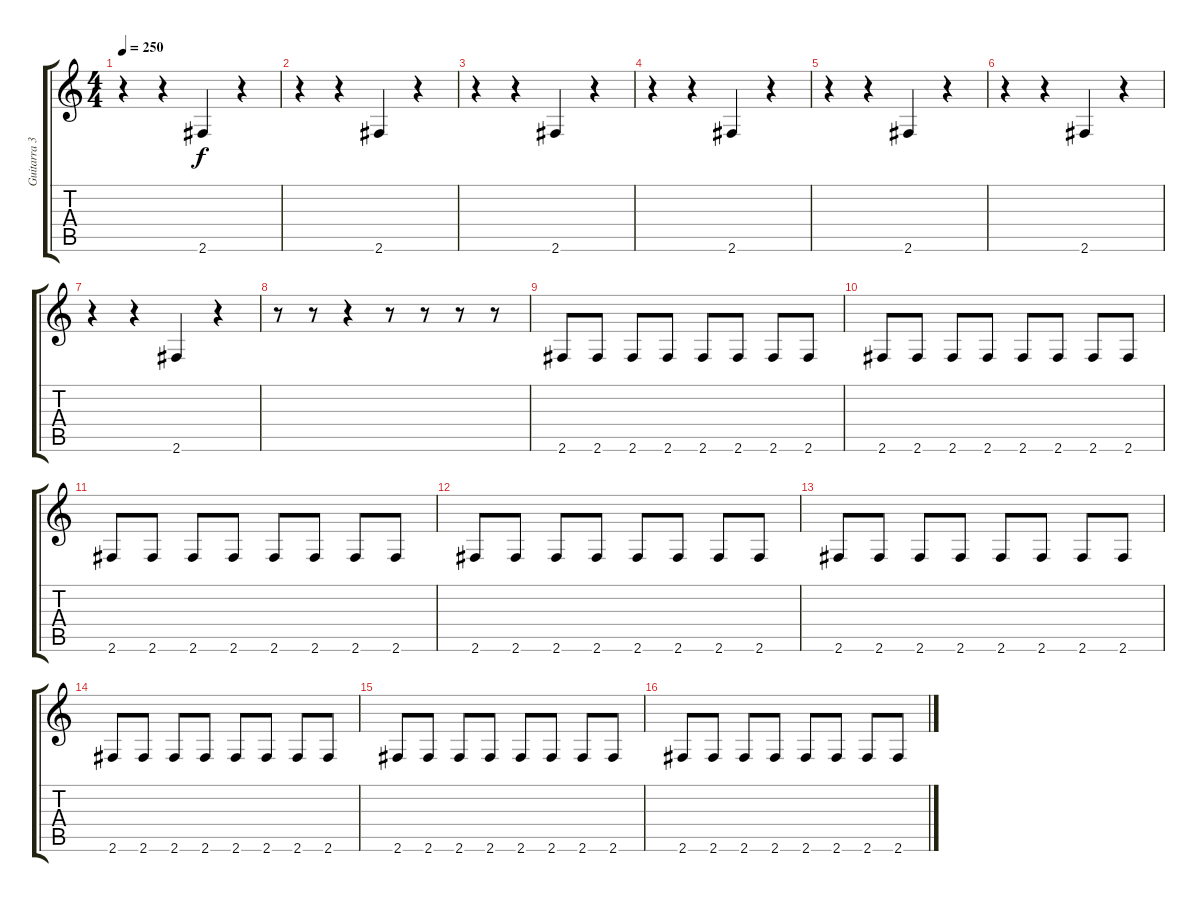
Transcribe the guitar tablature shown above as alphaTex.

\track ("Guitarra 3" "Guitarra 3") {instrument acousticguitarnylon}
\staff {score tabs}
\tuning (E4 B3 G3 D3 A2 E2) {hide}
\ts (4 4)
\tempo 250
\clef g2
\ks c
r.4{dy f} r.4 2.6.4 r.4 |
r.4 r.4 2.6.4 r.4 |
r.4 r.4 2.6.4 r.4 |
r.4 r.4 2.6.4 r.4 |
r.4 r.4 2.6.4 r.4 |
r.4 r.4 2.6.4 r.4 |
r.4 r.4 2.6.4 r.4 |
r.8 r.8 r.4 r.8 r.8 r.8 r.8 |
2.6.8 2.6.8 2.6.8 2.6.8 2.6.8 2.6.8 2.6.8 2.6.8 |
2.6.8 2.6.8 2.6.8 2.6.8 2.6.8 2.6.8 2.6.8 2.6.8 |
2.6.8 2.6.8 2.6.8 2.6.8 2.6.8 2.6.8 2.6.8 2.6.8 |
2.6.8 2.6.8 2.6.8 2.6.8 2.6.8 2.6.8 2.6.8 2.6.8 |
2.6.8 2.6.8 2.6.8 2.6.8 2.6.8 2.6.8 2.6.8 2.6.8 |
2.6.8 2.6.8 2.6.8 2.6.8 2.6.8 2.6.8 2.6.8 2.6.8 |
2.6.8 2.6.8 2.6.8 2.6.8 2.6.8 2.6.8 2.6.8 2.6.8 |
2.6.8 2.6.8 2.6.8 2.6.8 2.6.8 2.6.8 2.6.8 2.6.8
